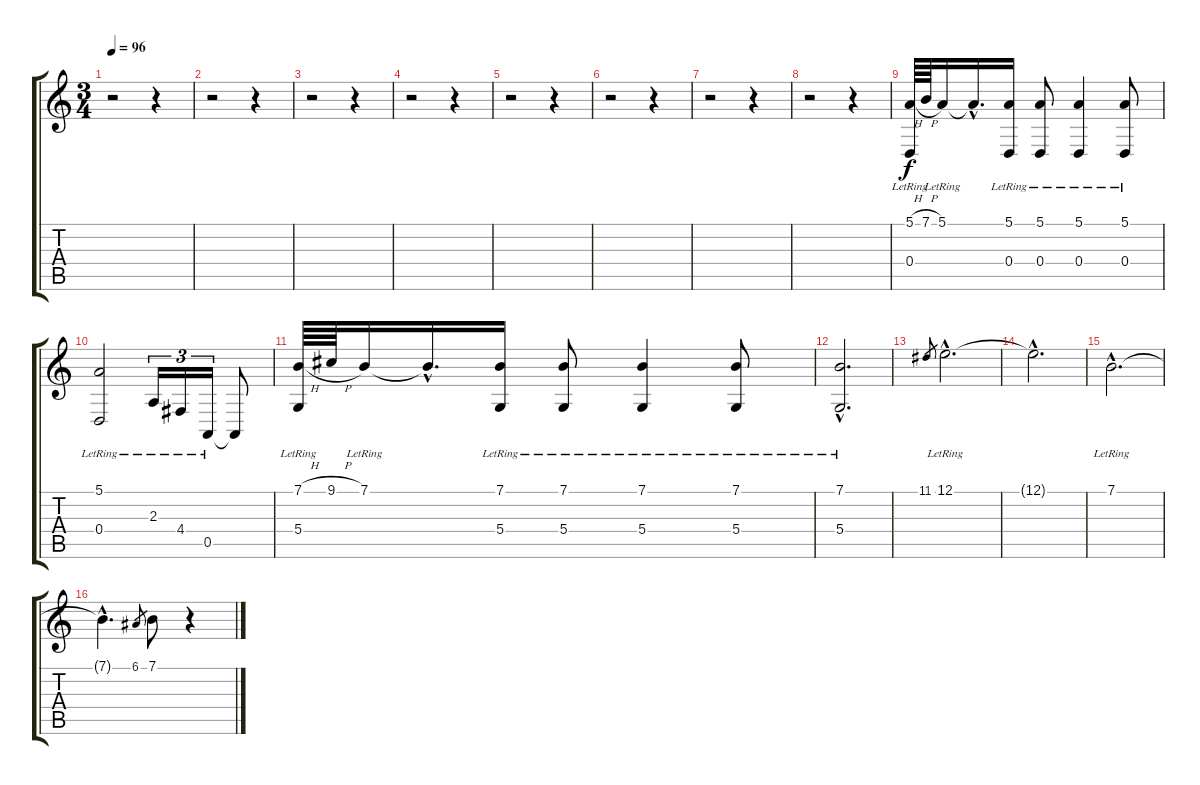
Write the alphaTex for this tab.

\track "" {instrument accordion}
\staff {score tabs}
\tuning (E4 B3 G3 D3 A2 E2) {hide}
\ts (3 4)
\tempo 96
\clef g2
\ks c
r.2{dy f} r.4 |
r.2 r.4 |
r.2 r.4 |
r.2 r.4 |
r.2 r.4 |
r.2 r.4 |
r.2 r.4 |
r.2 r.4 |
(5.1{h} 0.4{lr}).64 7.1{h}.64 5.1{lr}.16 5.1{hac t}.16{d} (5.1{lr} 0.4{lr}).16 (5.1{lr} 0.4{lr}).8 (5.1{lr} 0.4{lr}).4 (5.1{lr} 0.4{lr}).8 |
(5.1{lr} 0.4{lr}).2 2.3{lr}.16{tu (3 2)} 4.4{lr}.16{tu (3 2)} 0.5{lr}.16{tu (3 2)} 0.5{t}.8 |
(7.1{h} 5.4{lr}).64 9.1{h}.64 7.1{lr}.16 7.1{hac t}.16{d} (7.1{lr} 5.4{lr}).16 (7.1{lr} 5.4{lr}).8 (7.1{lr} 5.4{lr}).4 (7.1{lr} 5.4{lr}).8 |
(7.1{hac lr} 5.4{hac lr}).2{d} |
11.1.8{gr} 12.1{hac lr}.2{d} |
12.1{hac t}.2{d} |
7.1{hac lr}.2{d} |
7.1{hac t}.4{d} 6.1.8{gr} 7.1.8 r.4
